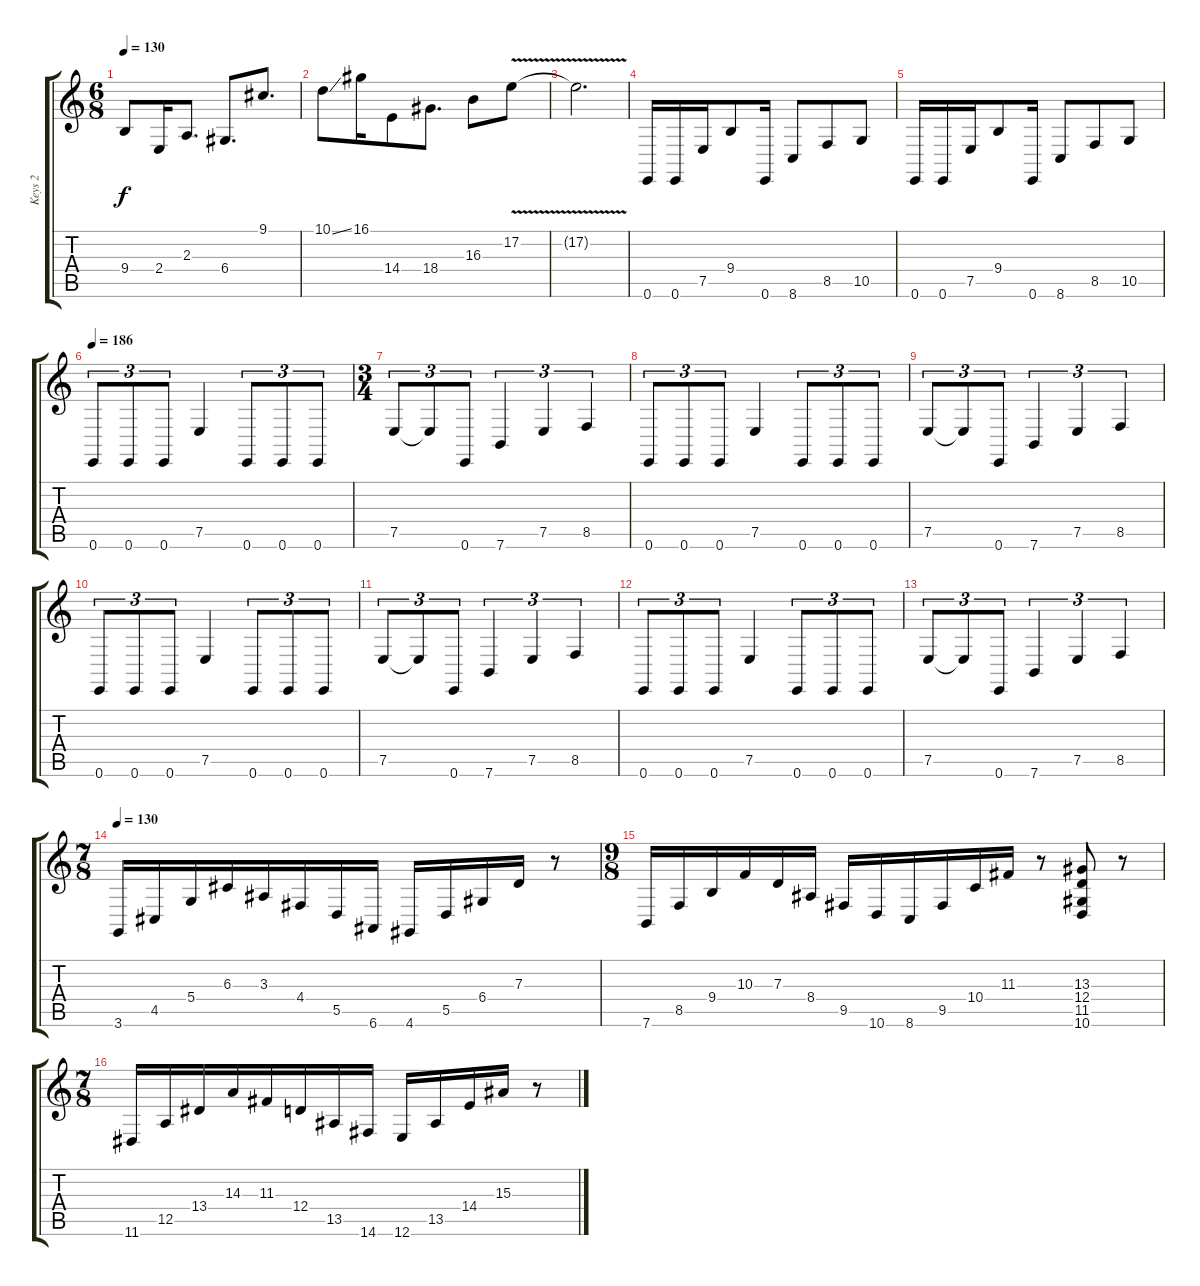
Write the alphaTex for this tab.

\track ("Keys 2" "Keys 2") {instrument rockorgan}
\staff {score tabs}
\tuning (E4 B3 G3 D3 A2 E2) {hide}
\ts (6 8)
\tempo 130
\clef g2
\ks c
9.4.8{dy f} 2.4.16 2.3.8{d} 6.4.8{d} 9.1.8{d} |
10.1{ss}.8 16.1.16 14.4.8 18.4.8{d} 16.3.8 17.2{v}.8 |
17.2{t}.2{d} |
0.6.16 0.6.16 7.5.16 9.4.8 0.6.16 8.6.8 8.5.8 10.5.8 |
0.6.16 0.6.16 7.5.16 9.4.8 0.6.16 8.6.8 8.5.8 10.5.8 |
\tempo 186
0.6.8{tu (3 2)} 0.6.8{tu (3 2)} 0.6.8{tu (3 2)} 7.5.4 0.6.8{tu (3 2)} 0.6.8{tu (3 2)} 0.6.8{tu (3 2)} |
\ts (3 4)
7.5.8{tu (3 2)} 7.5{t}.8{tu (3 2)} 0.6.8{tu (3 2)} 7.6.4{tu (3 2)} 7.5.4{tu (3 2)} 8.5.4{tu (3 2)} |
0.6.8{tu (3 2)} 0.6.8{tu (3 2)} 0.6.8{tu (3 2)} 7.5.4 0.6.8{tu (3 2)} 0.6.8{tu (3 2)} 0.6.8{tu (3 2)} |
7.5.8{tu (3 2)} 7.5{t}.8{tu (3 2)} 0.6.8{tu (3 2)} 7.6.4{tu (3 2)} 7.5.4{tu (3 2)} 8.5.4{tu (3 2)} |
0.6.8{tu (3 2)} 0.6.8{tu (3 2)} 0.6.8{tu (3 2)} 7.5.4 0.6.8{tu (3 2)} 0.6.8{tu (3 2)} 0.6.8{tu (3 2)} |
7.5.8{tu (3 2)} 7.5{t}.8{tu (3 2)} 0.6.8{tu (3 2)} 7.6.4{tu (3 2)} 7.5.4{tu (3 2)} 8.5.4{tu (3 2)} |
0.6.8{tu (3 2)} 0.6.8{tu (3 2)} 0.6.8{tu (3 2)} 7.5.4 0.6.8{tu (3 2)} 0.6.8{tu (3 2)} 0.6.8{tu (3 2)} |
7.5.8{tu (3 2)} 7.5{t}.8{tu (3 2)} 0.6.8{tu (3 2)} 7.6.4{tu (3 2)} 7.5.4{tu (3 2)} 8.5.4{tu (3 2)} |
\ts (7 8)
\tempo 130
3.6.16 4.5.16 5.4.16 6.3.16 3.3.16 4.4.16 5.5.16 6.6.16 4.6.16 5.5.16 6.4.16 7.3.16 r.8 |
\ts (9 8)
7.6.16 8.5.16 9.4.16 10.3.16 7.3.16 8.4.16 9.5.16 10.6.16 8.6.16 9.5.16 10.4.16 11.3.16 r.8 (13.3 12.4 11.5 10.6).8 r.8 |
\ts (7 8)
11.6.16 12.5.16 13.4.16 14.3.16 11.3.16 12.4.16 13.5.16 14.6.16 12.6.16 13.5.16 14.4.16 15.3.16 r.8
